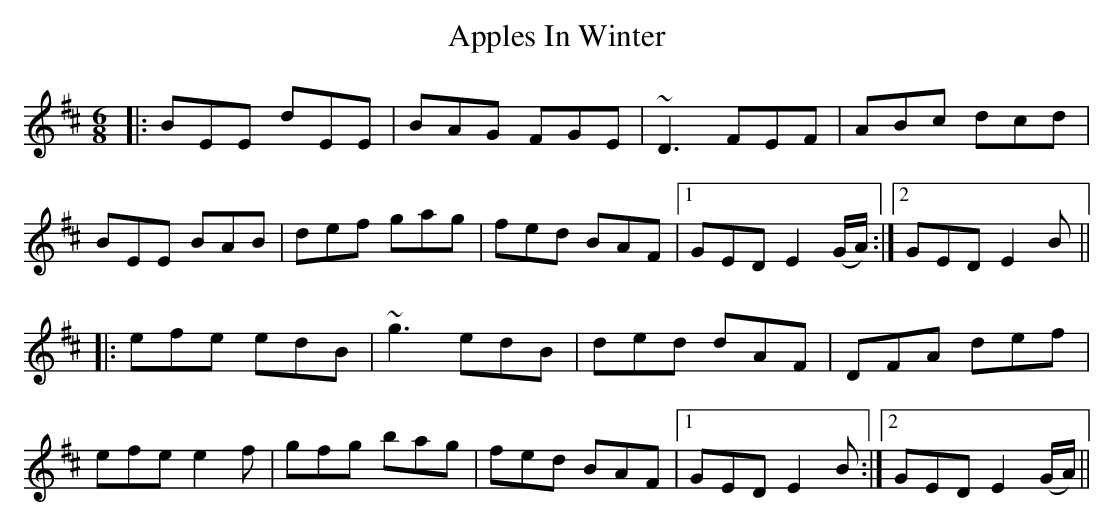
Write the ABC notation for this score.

X:1
T: Apples In Winter
M: 6/8
L: 1/8
K: Edor
|:BEE dEE|BAG FGE|~D3 FEF|ABc dcd|
BEE BAB|def gag|fed BAF|1 GED E2(G/A/):|2 GED E2B||
|:efe edB|~g3 edB|ded dAF|DFA def|
efe e2f|gfg bag|fed BAF|1 GED E2B:|2 GED E2(G/A/)||
